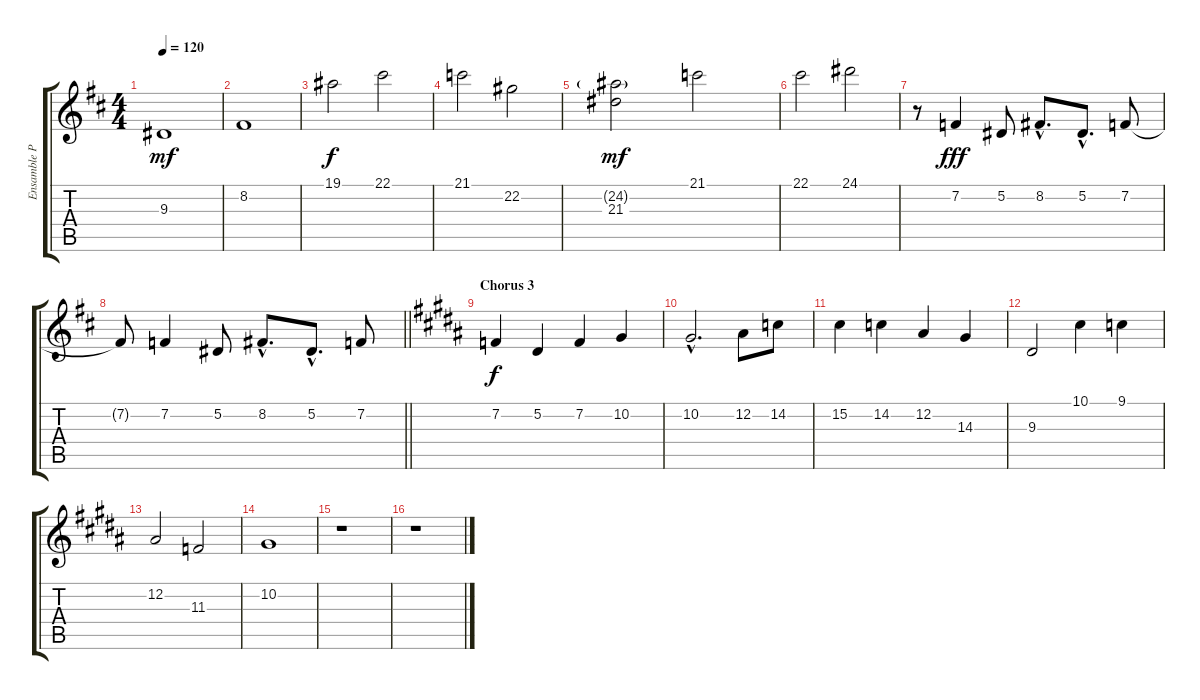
\track ("Ensamble Pult 1" "Ensamble P") {instrument stringensemble1}
\staff {score tabs}
\tuning (Eb4 Bb3 Gb3 Db3 Ab2 Eb2) {hide}
\ts (4 4)
\tempo 120
\clef g2
\ks d
9.3.1{dy mf} |
8.2.1 |
19.1.2{dy f volume 11} 22.1.2 |
21.1.2 22.2.2 |
(24.2{g} 21.3).2{dy mf} 21.1.2 |
22.1.2 24.1.2 |
r.8 7.2.4{dy fff} 5.2.8 8.2{hac}.8{d} 5.2{hac}.8{d} 7.2.8 |
\barLineRight lightlight
7.2{t}.8 7.2.4 5.2.8 8.2{hac}.8{d} 5.2{hac}.8{d} 7.2.8 |
\section ("" "Chorus 3")
\ks b
7.2.4{dy f} 5.2.4 7.2.4 10.2.4 |
10.2{hac}.2{d} 12.2.8 14.2.8 |
15.2.4 14.2.4 12.2.4 14.3.4 |
9.3.2 10.1.4 9.1.4 |
12.2.2 11.3.2 |
10.2.1 |
r.1 |
r.1
